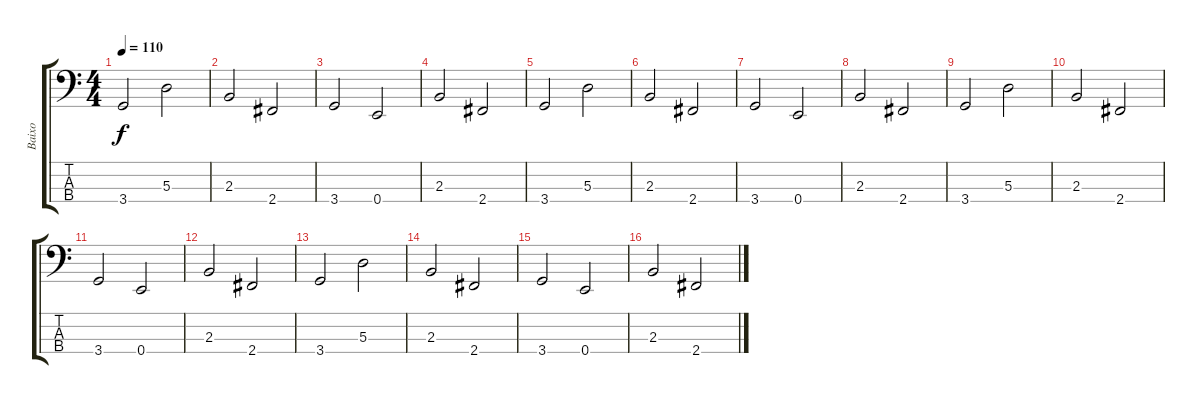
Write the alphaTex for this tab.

\track ("Baixo" "Baixo") {instrument synthbass2}
\staff {score tabs}
\tuning (G2 D2 A1 E1) {hide}
\ts (4 4)
\tempo 110
\clef f4
\ks c
3.4.2{dy f} 5.3.2 |
2.3.2 2.4.2 |
3.4.2 0.4.2 |
2.3.2 2.4.2 |
3.4.2 5.3.2 |
2.3.2 2.4.2 |
3.4.2 0.4.2 |
2.3.2 2.4.2 |
3.4.2 5.3.2 |
2.3.2 2.4.2 |
3.4.2 0.4.2 |
2.3.2 2.4.2 |
3.4.2 5.3.2 |
2.3.2 2.4.2 |
3.4.2 0.4.2 |
2.3.2 2.4.2
